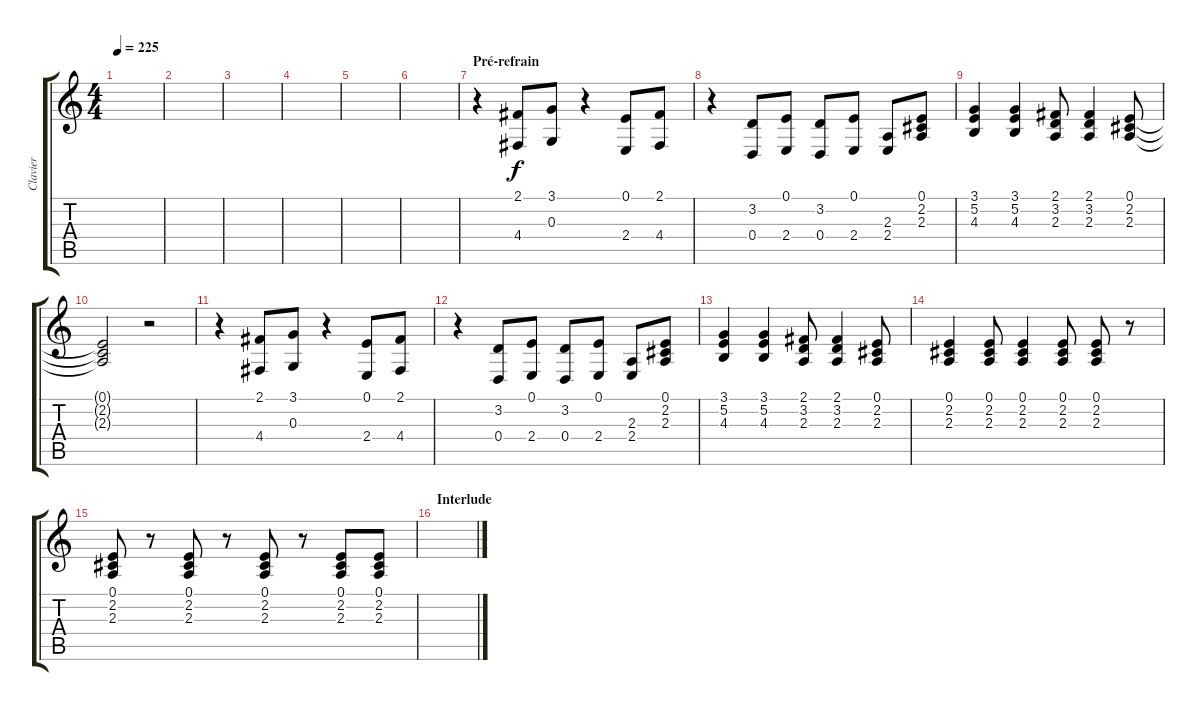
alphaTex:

\track ("Clavier" "Clavier") {instrument acousticgrandpiano}
\staff {score tabs}
\tuning (E4 B3 G3 D3 A2 E2) {hide}
\ts (4 4)
\tempo 225
\clef g2
\ks c
|
|
|
|
|
|
\section ("" "Pré-refrain")
r.4 (2.1 4.4).8 (3.1 0.3).8 r.4 (0.1 2.4).8 (2.1 4.4).8 |
r.4 (3.2 0.4).8 (0.1 2.4).8 (3.2 0.4).8 (0.1 2.4).8 (2.3 2.4).8 (0.1 2.2 2.3).8 |
(3.1 5.2 4.3).4 (3.1 5.2 4.3).4 (2.1 3.2 2.3).8 (2.1 3.2 2.3).4 (0.1 2.2 2.3).8 |
(0.1{t} 2.2{t} 2.3{t}).2 r.2 |
r.4 (2.1 4.4).8 (3.1 0.3).8 r.4 (0.1 2.4).8 (2.1 4.4).8 |
r.4 (3.2 0.4).8 (0.1 2.4).8 (3.2 0.4).8 (0.1 2.4).8 (2.3 2.4).8 (0.1 2.2 2.3).8 |
(3.1 5.2 4.3).4 (3.1 5.2 4.3).4 (2.1 3.2 2.3).8 (2.1 3.2 2.3).4 (0.1 2.2 2.3).8 |
(0.1 2.2 2.3).4 (0.1 2.2 2.3).8 (0.1 2.2 2.3).4 (0.1 2.2 2.3).8 (0.1 2.2 2.3).8 r.8 |
(0.1 2.2 2.3).8 r.8 (0.1 2.2 2.3).8 r.8 (0.1 2.2 2.3).8 r.8 (0.1 2.2 2.3).8 (0.1 2.2 2.3).8 |
\section ("" "Interlude")
